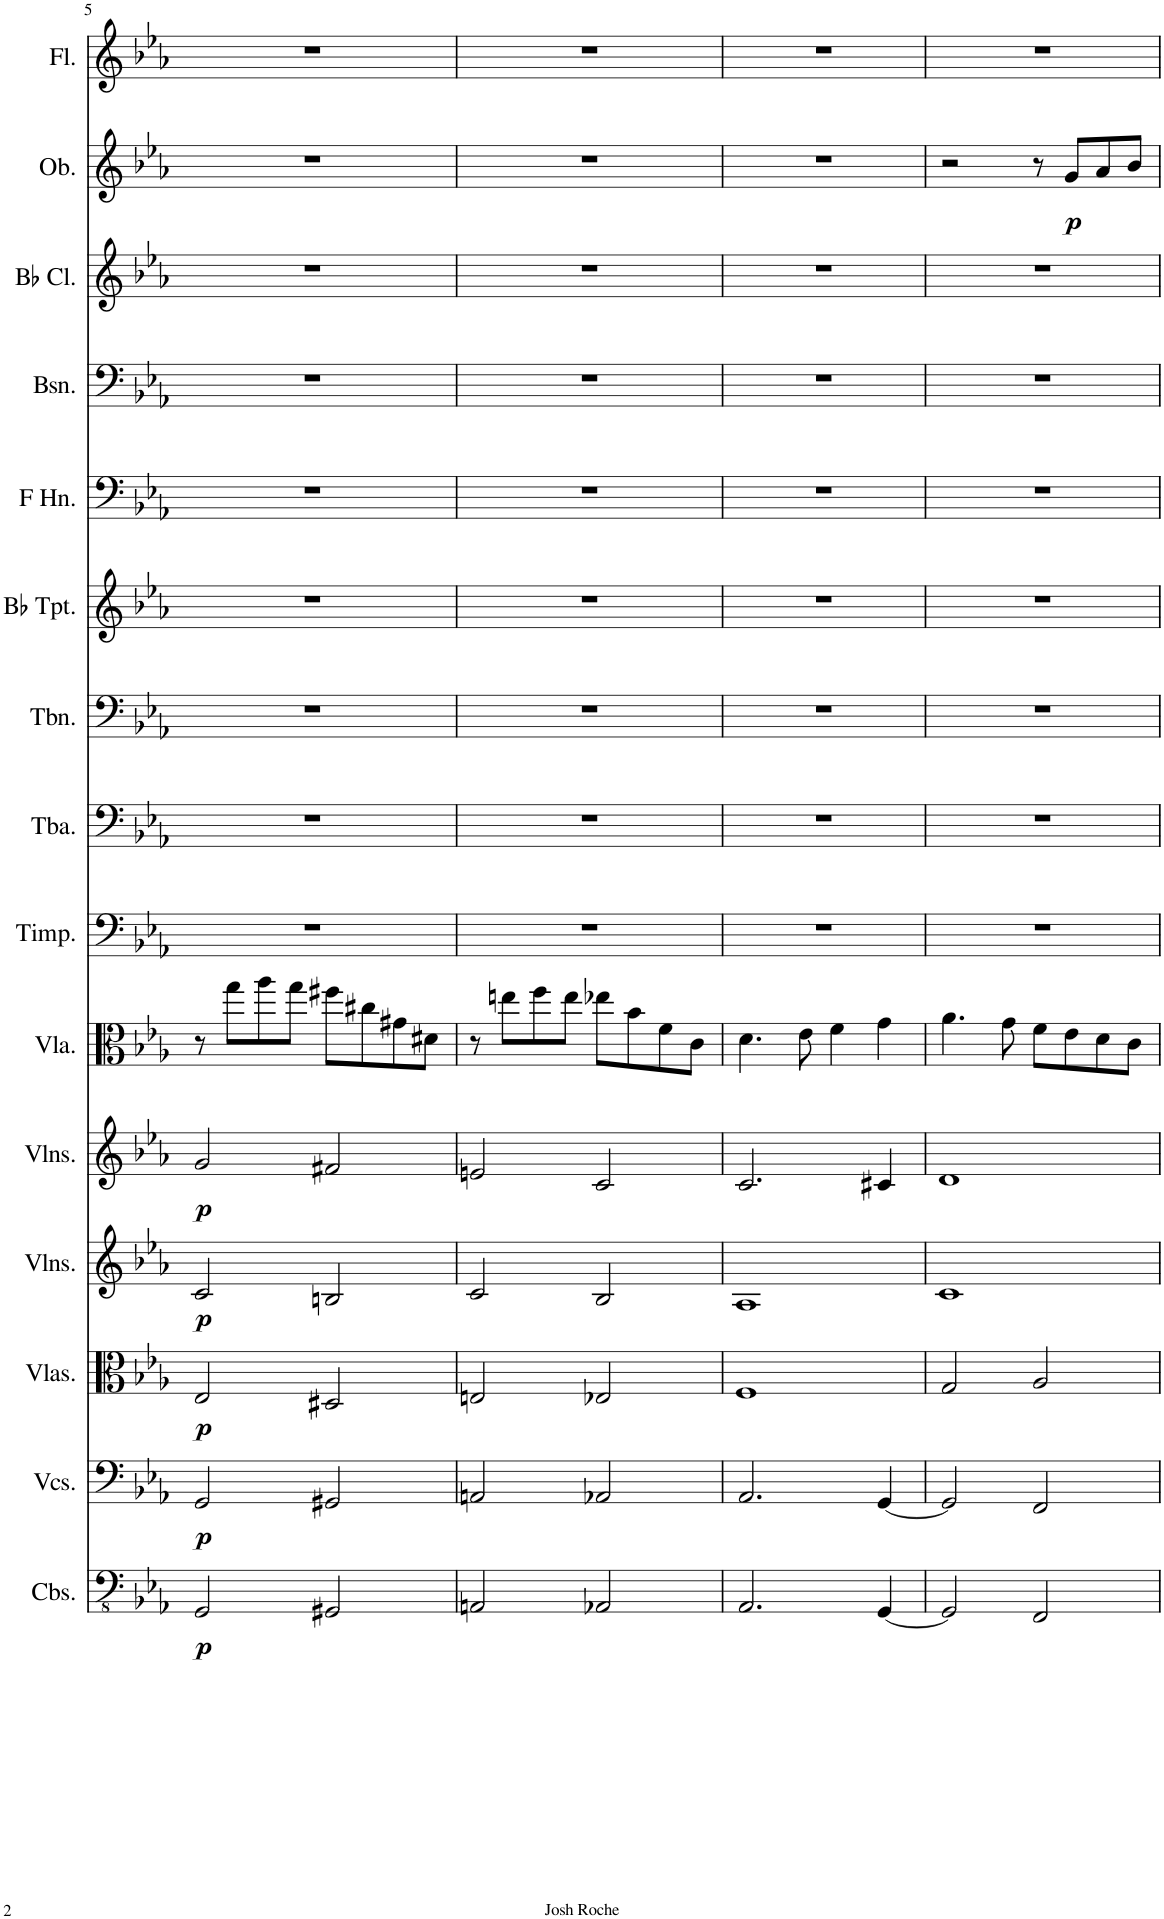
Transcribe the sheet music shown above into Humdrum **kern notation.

**kern	**dynam	**kern	**dynam	**kern	**dynam	**kern	**dynam	**kern	**dynam	**kern	**kern	**kern	**kern	**kern	**kern	**kern	**kern	**kern	**dynam	**kern
*part15	*part15	*part14	*part14	*part13	*part13	*part12	*part12	*part11	*part11	*part10	*part9	*part8	*part7	*part6	*part5	*part4	*part3	*part2	*part2	*part1
*staff15	*staff15	*staff14	*staff14	*staff13	*staff13	*staff12	*staff12	*staff11	*staff11	*staff10	*staff9	*staff8	*staff7	*staff6	*staff5	*staff4	*staff3	*staff2	*staff2	*staff1
*I"Contrabasses	*	*I"Violoncellos	*	*I"Violas	*	*I"Violins	*	*I"Violins	*	*I"Viola	*I"Timpani	*I"Tuba	*I"Trombone	*I"Bb Trumpet	*I"Horn in F	*I"Bassoon	*I"Bb Clarinet	*I"Oboe	*	*I"Flute
*I'Cbs.	*	*I'Vcs.	*	*I'Vlas.	*	*I'Vlns.	*	*I'Vlns.	*	*I'Vla.	*I'Timp.	*I'Tba.	*I'Tbn.	*I'Bb Tpt.	*	*I'Bsn.	*I'Bb Cl.	*I'Ob.	*	*I'Fl.
!!LO:PB:g=z
*clefFv4	*	*clefF4	*	*clefC3	*	*clefG2	*	*clefG2	*	*clefC3	*clefF4	*clefF4	*clefF4	*clefG2	*clefF4	*clefF4	*clefG2	*clefG2	*	*clefG2
*	*	*	*	*	*	*	*	*	*	*	*	*	*	*ITrd1c2	*ITrd4c7	*	*ITrd1c2	*	*	*
*k[b-e-a-]	*	*k[b-e-a-]	*	*k[b-e-a-]	*	*k[b-e-a-]	*	*k[b-e-a-]	*	*k[b-e-a-]	*k[b-e-a-]	*k[b-e-a-]	*k[b-e-a-]	*k[b-e-a-]	*k[b-e-a-]	*k[b-e-a-]	*k[b-e-a-]	*k[b-e-a-]	*	*k[b-e-a-]
*M4/4	*	*M4/4	*	*M4/4	*	*M4/4	*	*M4/4	*	*M4/4	*M4/4	*M4/4	*M4/4	*M4/4	*M4/4	*M4/4	*M4/4	*M4/4	*	*M4/4
=5	=5	=5	=5	=5	=5	=5	=5	=5	=5	=5	=5	=5	=5	=5	=5	=5	=5	=5	=5	=5
!	!LO:DY:b	!	!LO:DY:b	!	!LO:DY:b	!	!LO:DY:b	!	!LO:DY:b	!	!	!	!	!	!	!	!	!	!	!
2GGG/	p	2GG/	p	2E-/	p	2c/	p	2g/	p	8r	1r	1r	1r	1r	1r	1r	1r	1r	.	1r
.	.	.	.	.	.	.	.	.	.	8gg\L	.	.	.	.	.	.	.	.	.	.
.	.	.	.	.	.	.	.	.	.	8aa-\	.	.	.	.	.	.	.	.	.	.
.	.	.	.	.	.	.	.	.	.	8gg\J	.	.	.	.	.	.	.	.	.	.
2GGG#X/	.	2GG#X/	.	2D#X/	.	2Bn/	.	2f#X/	.	8ff#X\L	.	.	.	.	.	.	.	.	.	.
.	.	.	.	.	.	.	.	.	.	8cc#X\	.	.	.	.	.	.	.	.	.	.
.	.	.	.	.	.	.	.	.	.	8g#X\	.	.	.	.	.	.	.	.	.	.
.	.	.	.	.	.	.	.	.	.	8d#X\J	.	.	.	.	.	.	.	.	.	.
=6	=6	=6	=6	=6	=6	=6	=6	=6	=6	=6	=6	=6	=6	=6	=6	=6	=6	=6	=6	=6
2AAAn/	.	2AAn/	.	2En/	.	2c/	.	2en/	.	8r	1r	1r	1r	1r	1r	1r	1r	1r	.	1r
.	.	.	.	.	.	.	.	.	.	8een\L	.	.	.	.	.	.	.	.	.	.
.	.	.	.	.	.	.	.	.	.	8ff\	.	.	.	.	.	.	.	.	.	.
.	.	.	.	.	.	.	.	.	.	8ee\J	.	.	.	.	.	.	.	.	.	.
2AAA-X/	.	2AA-X/	.	2E-X/	.	2B-/	.	2c/	.	8ee-X\L	.	.	.	.	.	.	.	.	.	.
.	.	.	.	.	.	.	.	.	.	8b-\	.	.	.	.	.	.	.	.	.	.
.	.	.	.	.	.	.	.	.	.	8f\	.	.	.	.	.	.	.	.	.	.
.	.	.	.	.	.	.	.	.	.	8c\J	.	.	.	.	.	.	.	.	.	.
=7	=7	=7	=7	=7	=7	=7	=7	=7	=7	=7	=7	=7	=7	=7	=7	=7	=7	=7	=7	=7
2.AAA-/	.	2.AA-/	.	1F	.	1A-	.	2.c/	.	4.d\	1r	1r	1r	1r	1r	1r	1r	1r	.	1r
.	.	.	.	.	.	.	.	.	.	8e-\	.	.	.	.	.	.	.	.	.	.
.	.	.	.	.	.	.	.	.	.	4f\	.	.	.	.	.	.	.	.	.	.
[4GGG/	.	[4GG/	.	.	.	.	.	4c#X/	.	4g\	.	.	.	.	.	.	.	.	.	.
=8	=8	=8	=8	=8	=8	=8	=8	=8	=8	=8	=8	=8	=8	=8	=8	=8	=8	=8	=8	=8
2GGG/]	.	2GG/]	.	2G/	.	1c	.	1d	.	4.a-\	1r	1r	1r	1r	1r	1r	1r	2r	.	1r
.	.	.	.	.	.	.	.	.	.	8g\	.	.	.	.	.	.	.	.	.	.
2FFF/	.	2FF/	.	2A-/	.	.	.	.	.	8f\L	.	.	.	.	.	.	.	8r	.	.
!	!	!	!	!	!	!	!	!	!	!	!	!	!	!	!	!	!	!	!LO:DY:b	!
.	.	.	.	.	.	.	.	.	.	8e-\	.	.	.	.	.	.	.	8g/L	p	.
.	.	.	.	.	.	.	.	.	.	8d\	.	.	.	.	.	.	.	8a-/	.	.
.	.	.	.	.	.	.	.	.	.	8c\J	.	.	.	.	.	.	.	8b-/J	.	.
=	=	=	=	=	=	=	=	=	=	=	=	=	=	=	=	=	=	=	=	=
*-	*-	*-	*-	*-	*-	*-	*-	*-	*-	*-	*-	*-	*-	*-	*-	*-	*-	*-	*-	*-
